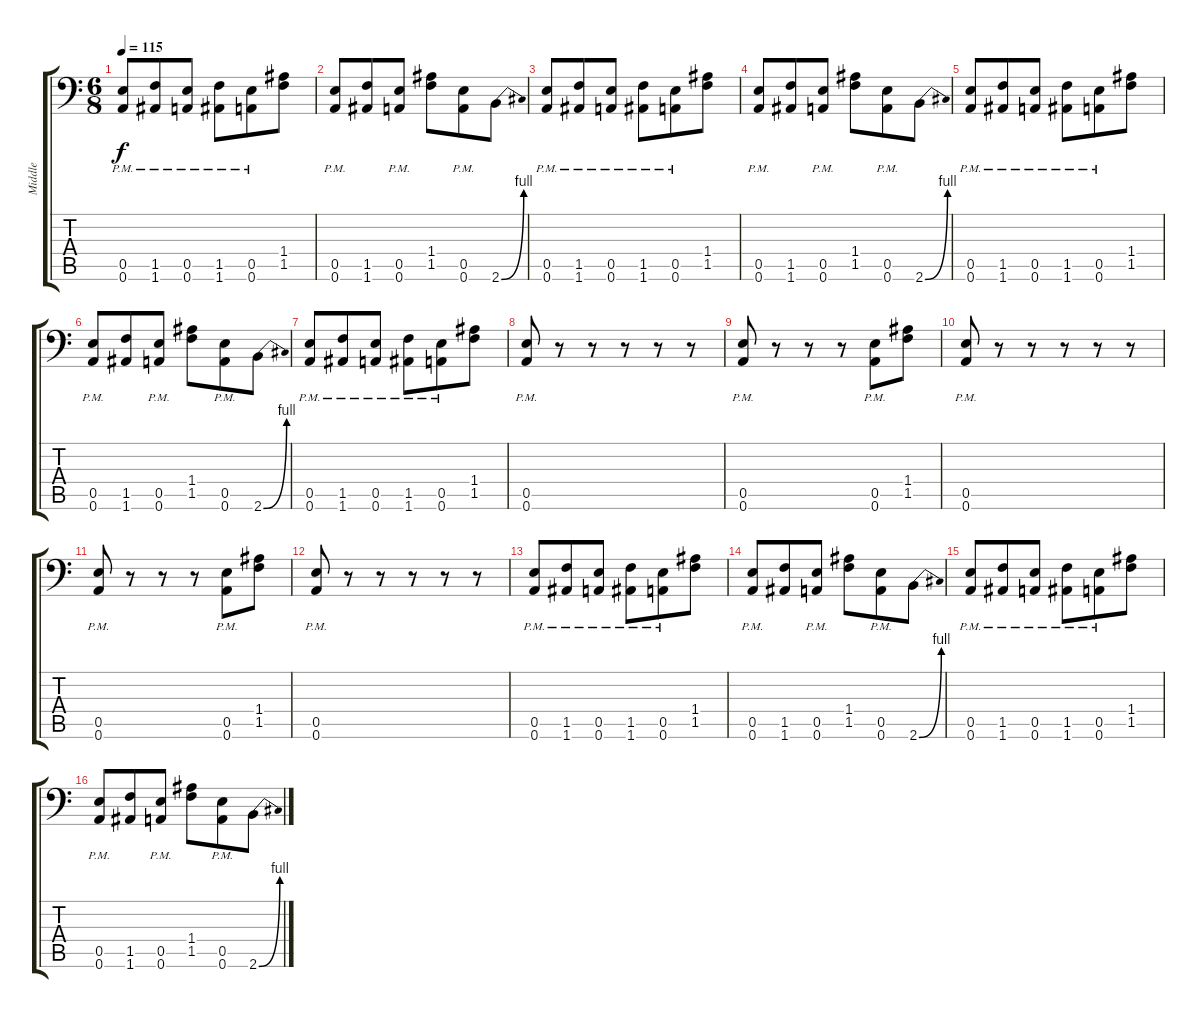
\track ("Middle" "Middle") {instrument distortionguitar}
\staff {score tabs}
\tuning (B3 Gb3 D3 A2 E2 A1) {hide}
\ts (6 8)
\tempo 115
\clef f4
\ks c
(0.5{pm} 0.6{pm}).8{dy f} (1.5{pm} 1.6{pm}).8 (0.5{pm} 0.6{pm}).8 (1.5{pm} 1.6{pm}).8 (0.5{pm} 0.6{pm}).8 (1.4 1.5).8 |
(0.5{pm} 0.6{pm}).8 (1.5 1.6).8 (0.5{pm} 0.6{pm}).8 (1.4 1.5).8 (0.5{pm} 0.6{pm}).8 2.6{be (bend 0 0 60 4)}.8 |
(0.5{pm} 0.6{pm}).8 (1.5{pm} 1.6{pm}).8 (0.5{pm} 0.6{pm}).8 (1.5{pm} 1.6{pm}).8 (0.5{pm} 0.6{pm}).8 (1.4 1.5).8 |
(0.5{pm} 0.6{pm}).8 (1.5 1.6).8 (0.5{pm} 0.6{pm}).8 (1.4 1.5).8 (0.5{pm} 0.6{pm}).8 2.6{be (bend 0 0 60 4)}.8 |
(0.5{pm} 0.6{pm}).8 (1.5{pm} 1.6{pm}).8 (0.5{pm} 0.6{pm}).8 (1.5{pm} 1.6{pm}).8 (0.5{pm} 0.6{pm}).8 (1.4 1.5).8 |
(0.5{pm} 0.6{pm}).8 (1.5 1.6).8 (0.5{pm} 0.6{pm}).8 (1.4 1.5).8 (0.5{pm} 0.6{pm}).8 2.6{be (bend 0 0 60 4)}.8 |
(0.5{pm} 0.6{pm}).8 (1.5{pm} 1.6{pm}).8 (0.5{pm} 0.6{pm}).8 (1.5{pm} 1.6{pm}).8 (0.5{pm} 0.6{pm}).8 (1.4 1.5).8 |
(0.5{pm} 0.6{pm}).8 r.8 r.8 r.8 r.8 r.8 |
(0.5{pm} 0.6{pm}).8 r.8 r.8 r.8 (0.5{pm} 0.6{pm}).8 (1.4 1.5).8 |
(0.5{pm} 0.6{pm}).8 r.8 r.8 r.8 r.8 r.8 |
(0.5{pm} 0.6{pm}).8 r.8 r.8 r.8 (0.5{pm} 0.6{pm}).8 (1.4 1.5).8 |
(0.5{pm} 0.6{pm}).8 r.8 r.8 r.8 r.8 r.8 |
(0.5{pm} 0.6{pm}).8 (1.5{pm} 1.6{pm}).8 (0.5{pm} 0.6{pm}).8 (1.5{pm} 1.6{pm}).8 (0.5{pm} 0.6{pm}).8 (1.4 1.5).8 |
(0.5{pm} 0.6{pm}).8 (1.5 1.6).8 (0.5{pm} 0.6{pm}).8 (1.4 1.5).8 (0.5{pm} 0.6{pm}).8 2.6{be (bend 0 0 60 4)}.8 |
(0.5{pm} 0.6{pm}).8 (1.5{pm} 1.6{pm}).8 (0.5{pm} 0.6{pm}).8 (1.5{pm} 1.6{pm}).8 (0.5{pm} 0.6{pm}).8 (1.4 1.5).8 |
(0.5{pm} 0.6{pm}).8 (1.5 1.6).8 (0.5{pm} 0.6{pm}).8 (1.4 1.5).8 (0.5{pm} 0.6{pm}).8 2.6{be (bend 0 0 60 4)}.8
